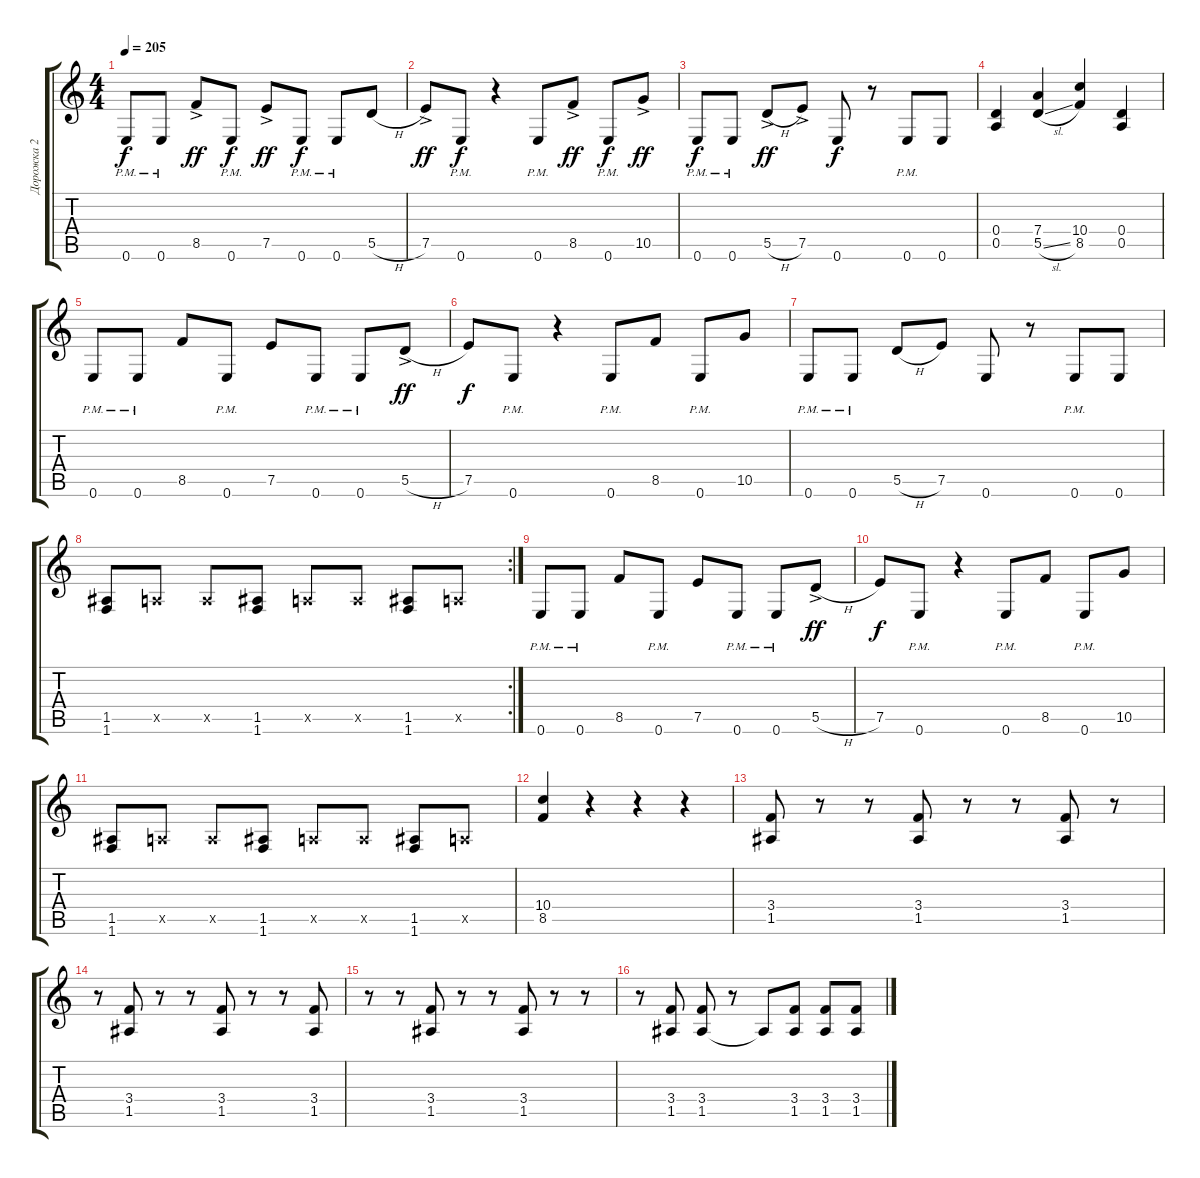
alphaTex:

\track ("Дорожка 2" "Дорожка 2") {instrument distortionguitar}
\staff {score tabs}
\tuning (E4 B3 G3 D3 A2 E2) {hide}
\ts (4 4)
\tempo 205
\clef g2
\ks c
0.6{pm}.8{dy f} 0.6{pm}.8 8.5{ac}.8{dy ff} 0.6{pm}.8{dy f} 7.5{ac}.8{dy ff} 0.6{pm}.8{dy f} 0.6{pm}.8 5.5{h}.8 |
7.5{ac}.8{dy ff} 0.6{pm}.8{dy f} r.4 0.6{pm}.8 8.5{ac}.8{dy ff} 0.6{pm}.8{dy f} 10.5{ac}.8{dy ff} |
0.6{pm}.8{dy f} 0.6{pm}.8 5.5{h ac}.8{dy ff} 7.5{ac}.8 0.6.8{dy f} r.8 0.6{pm}.8 0.6.8 |
(0.4 0.5).4 (7.4 5.5{sl}).4 (10.4 8.5).4 (0.4 0.5).4 |
0.6{pm}.8 0.6{pm}.8 8.5.8 0.6{pm}.8 7.5.8 0.6{pm}.8 0.6{pm}.8 5.5{h ac}.8{dy ff} |
7.5.8{dy f} 0.6{pm}.8 r.4 0.6{pm}.8 8.5.8 0.6{pm}.8 10.5.8 |
0.6{pm}.8 0.6{pm}.8 5.5{h}.8 7.5.8 0.6.8 r.8 0.6{pm}.8 0.6.8 |
\rc 2
(1.5 1.6).8 0.5{x}.8 0.5{x}.8 (1.5 1.6).8 0.5{x}.8 0.5{x}.8 (1.5 1.6).8 0.5{x}.8 |
0.6{pm}.8 0.6{pm}.8 8.5.8 0.6{pm}.8 7.5.8 0.6{pm}.8 0.6{pm}.8 5.5{h ac}.8{dy ff} |
7.5.8{dy f} 0.6{pm}.8 r.4 0.6{pm}.8 8.5.8 0.6{pm}.8 10.5.8 |
(1.5 1.6).8 0.5{x}.8 0.5{x}.8 (1.5 1.6).8 0.5{x}.8 0.5{x}.8 (1.5 1.6).8 0.5{x}.8 |
(10.4 8.5).4 r.4 r.4 r.4 |
(3.4 1.5).8 r.8 r.8 (3.4 1.5).8 r.8 r.8 (3.4 1.5).8 r.8 |
r.8 (3.4 1.5).8 r.8 r.8 (3.4 1.5).8 r.8 r.8 (3.4 1.5).8 |
r.8 r.8 (3.4 1.5).8 r.8 r.8 (3.4 1.5).8 r.8 r.8 |
r.8 (3.4 1.5).8 (3.4 1.5).8 r.8 1.5{t}.8 (3.4 1.5).8 (3.4 1.5).8 (3.4 1.5).8
